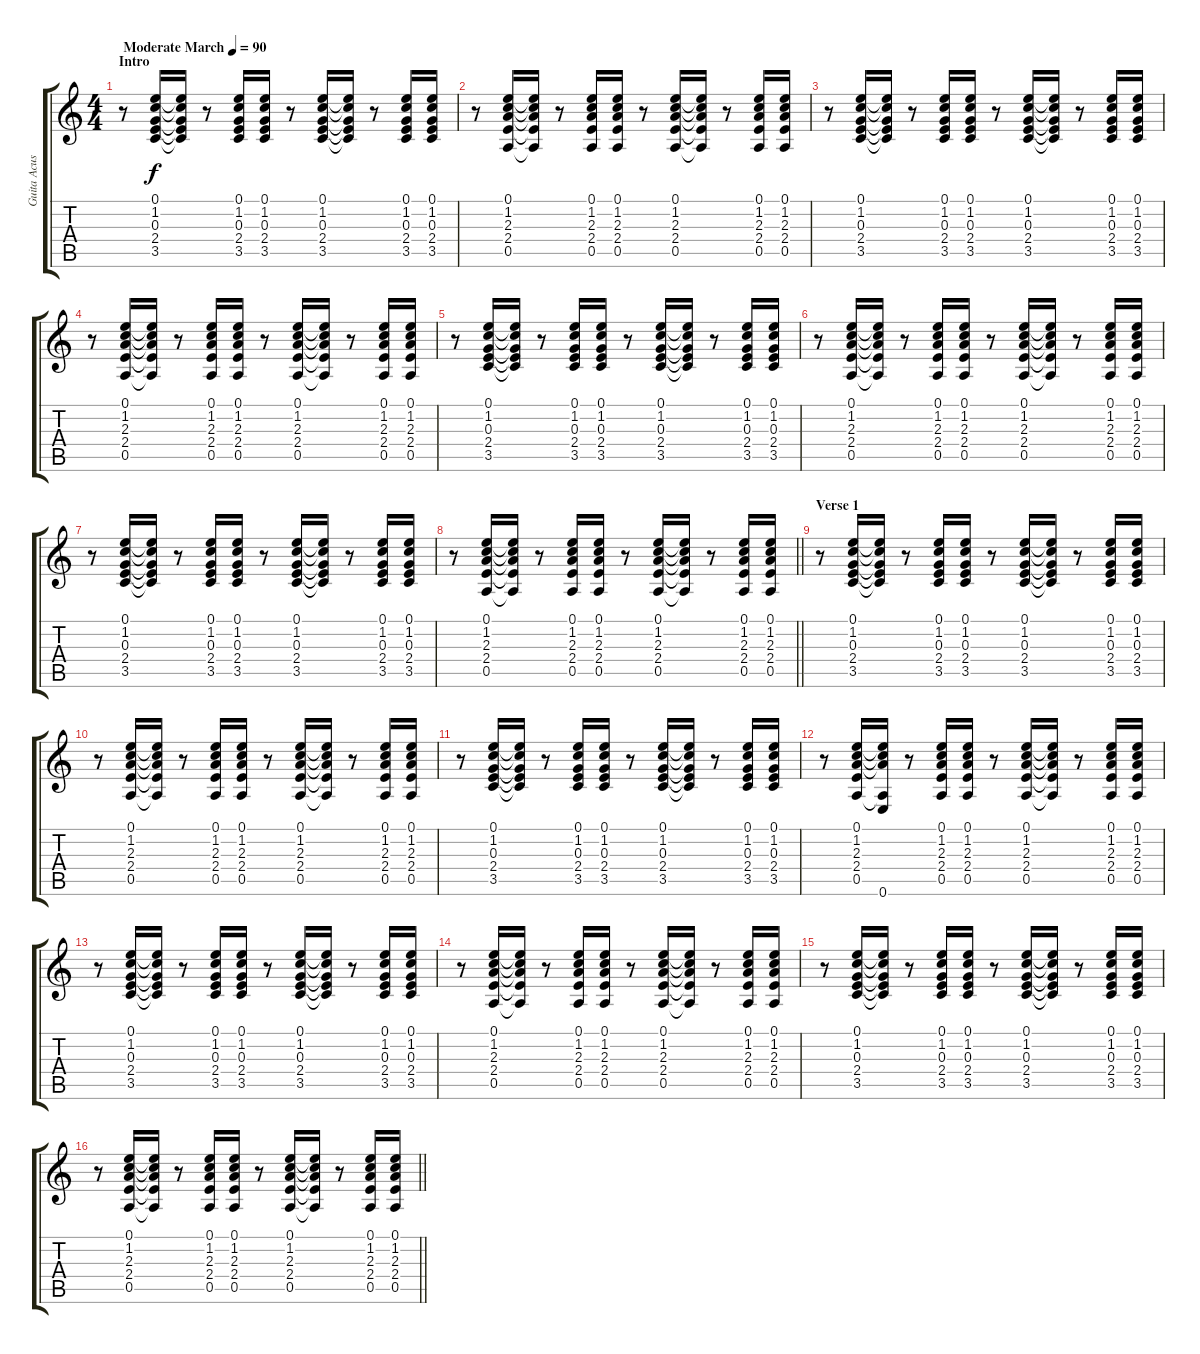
\track ("Guita Acus" "Guita Acus") {instrument acousticguitarsteel}
\staff {score tabs}
\tuning (E4 B3 G3 D3 A2 E2) {hide}
\ts (4 4)
\section ("" "Intro")
\tempo (90 "Moderate March")
\clef g2
\ks c
r.8{dy f instrument acousticguitarsteel} (0.1 1.2 0.3 2.4 3.5).16 (0.1{t} 1.2{t} 0.3{t} 2.4{t} 3.5{t}).16 r.8 (0.1 1.2 0.3 2.4 3.5).16 (0.1 1.2 0.3 2.4 3.5).16 r.8 (0.1 1.2 0.3 2.4 3.5).16 (0.1{t} 1.2{t} 0.3{t} 2.4{t} 3.5{t}).16 r.8 (0.1 1.2 0.3 2.4 3.5).16 (0.1 1.2 0.3 2.4 3.5).16 |
r.8 (0.1 1.2 2.3 2.4 0.5).16 (0.1{t} 1.2{t} 2.3{t} 2.4{t} 0.5{t}).16 r.8 (0.1 1.2 2.3 2.4 0.5).16 (0.1 1.2 2.3 2.4 0.5).16 r.8 (0.1 1.2 2.3 2.4 0.5).16 (0.1{t} 1.2{t} 2.3{t} 2.4{t} 0.5{t}).16 r.8 (0.1 1.2 2.3 2.4 0.5).16 (0.1 1.2 2.3 2.4 0.5).16 |
r.8 (0.1 1.2 0.3 2.4 3.5).16 (0.1{t} 1.2{t} 0.3{t} 2.4{t} 3.5{t}).16 r.8 (0.1 1.2 0.3 2.4 3.5).16 (0.1 1.2 0.3 2.4 3.5).16 r.8 (0.1 1.2 0.3 2.4 3.5).16 (0.1{t} 1.2{t} 0.3{t} 2.4{t} 3.5{t}).16 r.8 (0.1 1.2 0.3 2.4 3.5).16 (0.1 1.2 0.3 2.4 3.5).16 |
r.8 (0.1 1.2 2.3 2.4 0.5).16 (0.1{t} 1.2{t} 2.3{t} 2.4{t} 0.5{t}).16 r.8 (0.1 1.2 2.3 2.4 0.5).16 (0.1 1.2 2.3 2.4 0.5).16 r.8 (0.1 1.2 2.3 2.4 0.5).16 (0.1{t} 1.2{t} 2.3{t} 2.4{t} 0.5{t}).16 r.8 (0.1 1.2 2.3 2.4 0.5).16 (0.1 1.2 2.3 2.4 0.5).16 |
r.8 (0.1 1.2 0.3 2.4 3.5).16 (0.1{t} 1.2{t} 0.3{t} 2.4{t} 3.5{t}).16 r.8 (0.1 1.2 0.3 2.4 3.5).16 (0.1 1.2 0.3 2.4 3.5).16 r.8 (0.1 1.2 0.3 2.4 3.5).16 (0.1{t} 1.2{t} 0.3{t} 2.4{t} 3.5{t}).16 r.8 (0.1 1.2 0.3 2.4 3.5).16 (0.1 1.2 0.3 2.4 3.5).16 |
r.8 (0.1 1.2 2.3 2.4 0.5).16 (0.1{t} 1.2{t} 2.3{t} 2.4{t} 0.5{t}).16 r.8 (0.1 1.2 2.3 2.4 0.5).16 (0.1 1.2 2.3 2.4 0.5).16 r.8 (0.1 1.2 2.3 2.4 0.5).16 (0.1{t} 1.2{t} 2.3{t} 2.4{t} 0.5{t}).16 r.8 (0.1 1.2 2.3 2.4 0.5).16 (0.1 1.2 2.3 2.4 0.5).16 |
r.8 (0.1 1.2 0.3 2.4 3.5).16 (0.1{t} 1.2{t} 0.3{t} 2.4{t} 3.5{t}).16 r.8 (0.1 1.2 0.3 2.4 3.5).16 (0.1 1.2 0.3 2.4 3.5).16 r.8 (0.1 1.2 0.3 2.4 3.5).16 (0.1{t} 1.2{t} 0.3{t} 2.4{t} 3.5{t}).16 r.8 (0.1 1.2 0.3 2.4 3.5).16 (0.1 1.2 0.3 2.4 3.5).16 |
\barLineRight lightlight
r.8 (0.1 1.2 2.3 2.4 0.5).16 (0.1{t} 1.2{t} 2.3{t} 2.4{t} 0.5{t}).16 r.8 (0.1 1.2 2.3 2.4 0.5).16 (0.1 1.2 2.3 2.4 0.5).16 r.8 (0.1 1.2 2.3 2.4 0.5).16 (0.1{t} 1.2{t} 2.3{t} 2.4{t} 0.5{t}).16 r.8 (0.1 1.2 2.3 2.4 0.5).16 (0.1 1.2 2.3 2.4 0.5).16 |
\section ("" "Verse 1")
r.8 (0.1 1.2 0.3 2.4 3.5).16 (0.1{t} 1.2{t} 0.3{t} 2.4{t} 3.5{t}).16 r.8 (0.1 1.2 0.3 2.4 3.5).16 (0.1 1.2 0.3 2.4 3.5).16 r.8 (0.1 1.2 0.3 2.4 3.5).16 (0.1{t} 1.2{t} 0.3{t} 2.4{t} 3.5{t}).16 r.8 (0.1 1.2 0.3 2.4 3.5).16 (0.1 1.2 0.3 2.4 3.5).16 |
r.8 (0.1 1.2 2.3 2.4 0.5).16 (0.1{t} 1.2{t} 2.3{t} 2.4{t} 0.5{t}).16 r.8 (0.1 1.2 2.3 2.4 0.5).16 (0.1 1.2 2.3 2.4 0.5).16 r.8 (0.1 1.2 2.3 2.4 0.5).16 (0.1{t} 1.2{t} 2.3{t} 2.4{t} 0.5{t}).16 r.8 (0.1 1.2 2.3 2.4 0.5).16 (0.1 1.2 2.3 2.4 0.5).16 |
r.8 (0.1 1.2 0.3 2.4 3.5).16 (0.1{t} 1.2{t} 0.3{t} 2.4{t} 3.5{t}).16 r.8 (0.1 1.2 0.3 2.4 3.5).16 (0.1 1.2 0.3 2.4 3.5).16 r.8 (0.1 1.2 0.3 2.4 3.5).16 (0.1{t} 1.2{t} 0.3{t} 2.4{t} 3.5{t}).16 r.8 (0.1 1.2 0.3 2.4 3.5).16 (0.1 1.2 0.3 2.4 3.5).16 |
r.8 (0.1 1.2 2.3 2.4 0.5).16 (0.1{t} 1.2{t} 2.3{t} 0.5{t} 0.6).16 r.8 (0.1 1.2 2.3 2.4 0.5).16 (0.1 1.2 2.3 2.4 0.5).16 r.8 (0.1 1.2 2.3 2.4 0.5).16 (0.1{t} 1.2{t} 2.3{t} 2.4{t} 0.5{t}).16 r.8 (0.1 1.2 2.3 2.4 0.5).16 (0.1 1.2 2.3 2.4 0.5).16 |
r.8 (0.1 1.2 0.3 2.4 3.5).16 (0.1{t} 1.2{t} 0.3{t} 2.4{t} 3.5{t}).16 r.8 (0.1 1.2 0.3 2.4 3.5).16 (0.1 1.2 0.3 2.4 3.5).16 r.8 (0.1 1.2 0.3 2.4 3.5).16 (0.1{t} 1.2{t} 0.3{t} 2.4{t} 3.5{t}).16 r.8 (0.1 1.2 0.3 2.4 3.5).16 (0.1 1.2 0.3 2.4 3.5).16 |
r.8 (0.1 1.2 2.3 2.4 0.5).16 (0.1{t} 1.2{t} 2.3{t} 2.4{t} 0.5{t}).16 r.8 (0.1 1.2 2.3 2.4 0.5).16 (0.1 1.2 2.3 2.4 0.5).16 r.8 (0.1 1.2 2.3 2.4 0.5).16 (0.1{t} 1.2{t} 2.3{t} 2.4{t} 0.5{t}).16 r.8 (0.1 1.2 2.3 2.4 0.5).16 (0.1 1.2 2.3 2.4 0.5).16 |
r.8 (0.1 1.2 0.3 2.4 3.5).16 (0.1{t} 1.2{t} 0.3{t} 2.4{t} 3.5{t}).16 r.8 (0.1 1.2 0.3 2.4 3.5).16 (0.1 1.2 0.3 2.4 3.5).16 r.8 (0.1 1.2 0.3 2.4 3.5).16 (0.1{t} 1.2{t} 0.3{t} 2.4{t} 3.5{t}).16 r.8 (0.1 1.2 0.3 2.4 3.5).16 (0.1 1.2 0.3 2.4 3.5).16 |
\barLineRight lightlight
r.8 (0.1 1.2 2.3 2.4 0.5).16 (0.1{t} 1.2{t} 2.3{t} 2.4{t} 0.5{t}).16 r.8 (0.1 1.2 2.3 2.4 0.5).16 (0.1 1.2 2.3 2.4 0.5).16 r.8 (0.1 1.2 2.3 2.4 0.5).16 (0.1{t} 1.2{t} 2.3{t} 2.4{t} 0.5{t}).16 r.8 (0.1 1.2 2.3 2.4 0.5).16 (0.1 1.2 2.3 2.4 0.5).16
